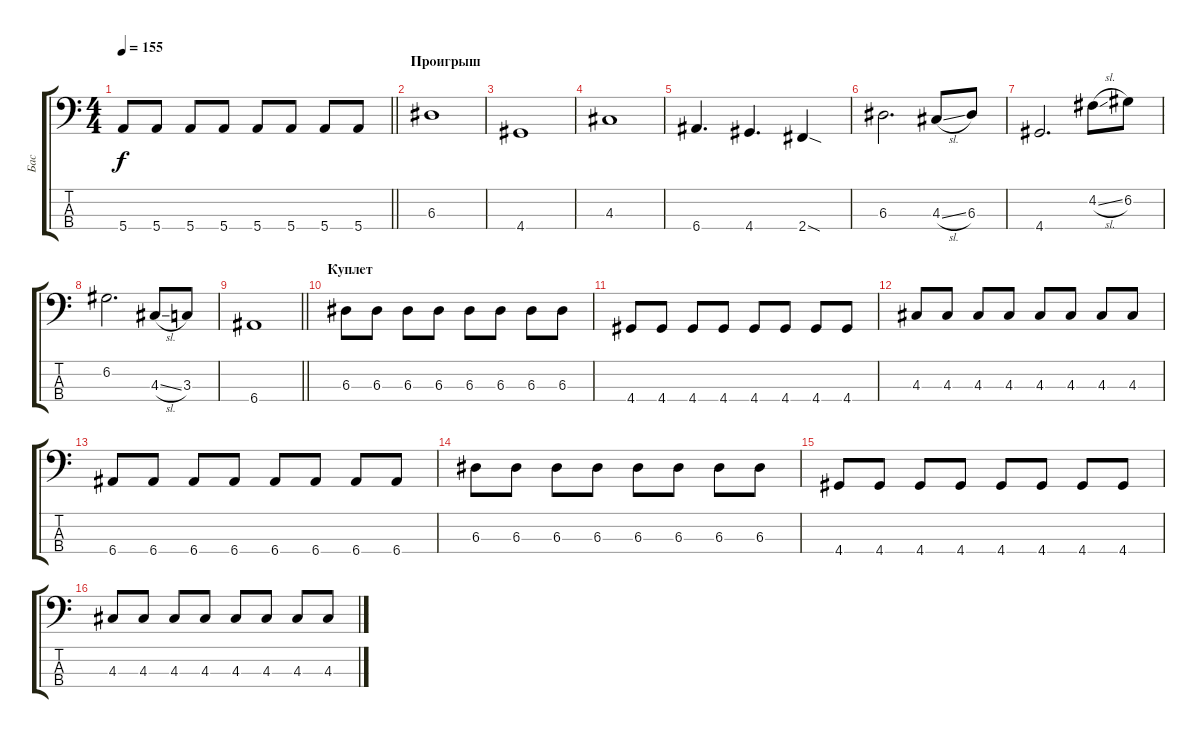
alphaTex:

\track ("Бас" "Бас") {instrument electricbassfinger}
\staff {score tabs}
\tuning (G2 D2 A1 E1) {hide}
\ts (4 4)
\tempo 155
\clef f4
\barLineRight lightlight
\ks c
5.4.8{dy f} 5.4.8 5.4.8 5.4.8 5.4.8 5.4.8 5.4.8 5.4.8 |
\section ("" "Проигрыш")
6.3.1 |
4.4.1 |
4.3.1 |
6.4.4{d} 4.4.4{d} 2.4{sod}.4 |
6.3.2{d} 4.3{sl}.8 6.3.8 |
4.4.2{d} 4.2{sl}.8 6.2.8 |
6.2.2{d} 4.3{sl}.8 3.3.8 |
\barLineRight lightlight
6.4.1 |
\section ("" "Куплет")
6.3.8 6.3.8 6.3.8 6.3.8 6.3.8 6.3.8 6.3.8 6.3.8 |
4.4.8 4.4.8 4.4.8 4.4.8 4.4.8 4.4.8 4.4.8 4.4.8 |
4.3.8 4.3.8 4.3.8 4.3.8 4.3.8 4.3.8 4.3.8 4.3.8 |
6.4.8 6.4.8 6.4.8 6.4.8 6.4.8 6.4.8 6.4.8 6.4.8 |
6.3.8 6.3.8 6.3.8 6.3.8 6.3.8 6.3.8 6.3.8 6.3.8 |
4.4.8 4.4.8 4.4.8 4.4.8 4.4.8 4.4.8 4.4.8 4.4.8 |
4.3.8 4.3.8 4.3.8 4.3.8 4.3.8 4.3.8 4.3.8 4.3.8
